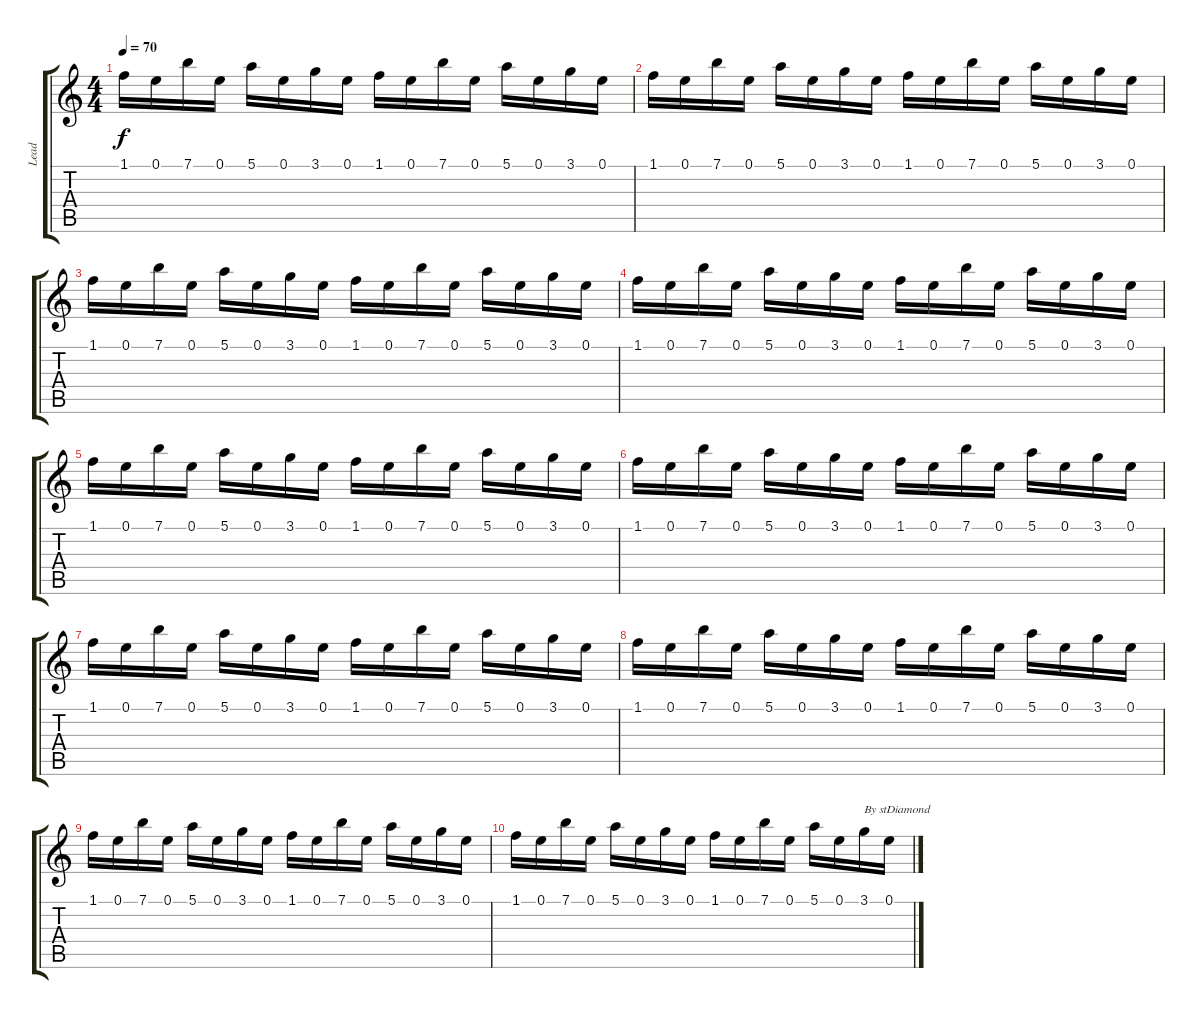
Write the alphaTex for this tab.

\track ("Lead" "Lead") {instrument distortionguitar}
\staff {score tabs}
\tuning (E4 B3 G3 D3 A2 E2) {hide}
\ts (4 4)
\tempo 70
\clef g2
\ks c
1.1.16{dy f} 0.1.16 7.1.16 0.1.16 5.1.16 0.1.16 3.1.16 0.1.16 1.1.16 0.1.16 7.1.16 0.1.16 5.1.16 0.1.16 3.1.16 0.1.16 |
1.1.16 0.1.16 7.1.16 0.1.16 5.1.16 0.1.16 3.1.16 0.1.16 1.1.16 0.1.16 7.1.16 0.1.16 5.1.16 0.1.16 3.1.16 0.1.16 |
1.1.16{volume 14} 0.1.16 7.1.16 0.1.16 5.1.16 0.1.16 3.1.16 0.1.16 1.1.16{volume 13} 0.1.16 7.1.16 0.1.16 5.1.16 0.1.16 3.1.16 0.1.16 |
1.1.16{volume 12} 0.1.16 7.1.16 0.1.16 5.1.16 0.1.16 3.1.16 0.1.16 1.1.16{volume 10} 0.1.16 7.1.16 0.1.16 5.1.16 0.1.16 3.1.16 0.1.16 |
1.1.16{volume 9} 0.1.16 7.1.16 0.1.16 5.1.16 0.1.16 3.1.16 0.1.16 1.1.16{volume 8} 0.1.16 7.1.16 0.1.16 5.1.16 0.1.16 3.1.16 0.1.16 |
1.1.16{volume 9} 0.1.16 7.1.16 0.1.16 5.1.16 0.1.16 3.1.16 0.1.16 1.1.16{volume 8} 0.1.16 7.1.16 0.1.16 5.1.16 0.1.16 3.1.16 0.1.16 |
1.1.16{volume 7} 0.1.16 7.1.16 0.1.16 5.1.16 0.1.16 3.1.16 0.1.16 1.1.16{volume 6} 0.1.16 7.1.16 0.1.16 5.1.16 0.1.16 3.1.16 0.1.16 |
1.1.16{volume 5} 0.1.16 7.1.16 0.1.16 5.1.16 0.1.16 3.1.16 0.1.16 1.1.16 0.1.16 7.1.16 0.1.16 5.1.16 0.1.16 3.1.16 0.1.16 |
1.1.16{volume 4} 0.1.16 7.1.16 0.1.16 5.1.16 0.1.16 3.1.16 0.1.16 1.1.16 0.1.16 7.1.16 0.1.16 5.1.16 0.1.16 3.1.16 0.1.16 |
1.1.16{volume 2} 0.1.16 7.1.16 0.1.16 5.1.16 0.1.16 3.1.16 0.1.16 1.1.16 0.1.16 7.1.16 0.1.16 5.1.16 0.1.16 3.1.16{txt "By stDiamond"} 0.1.16
